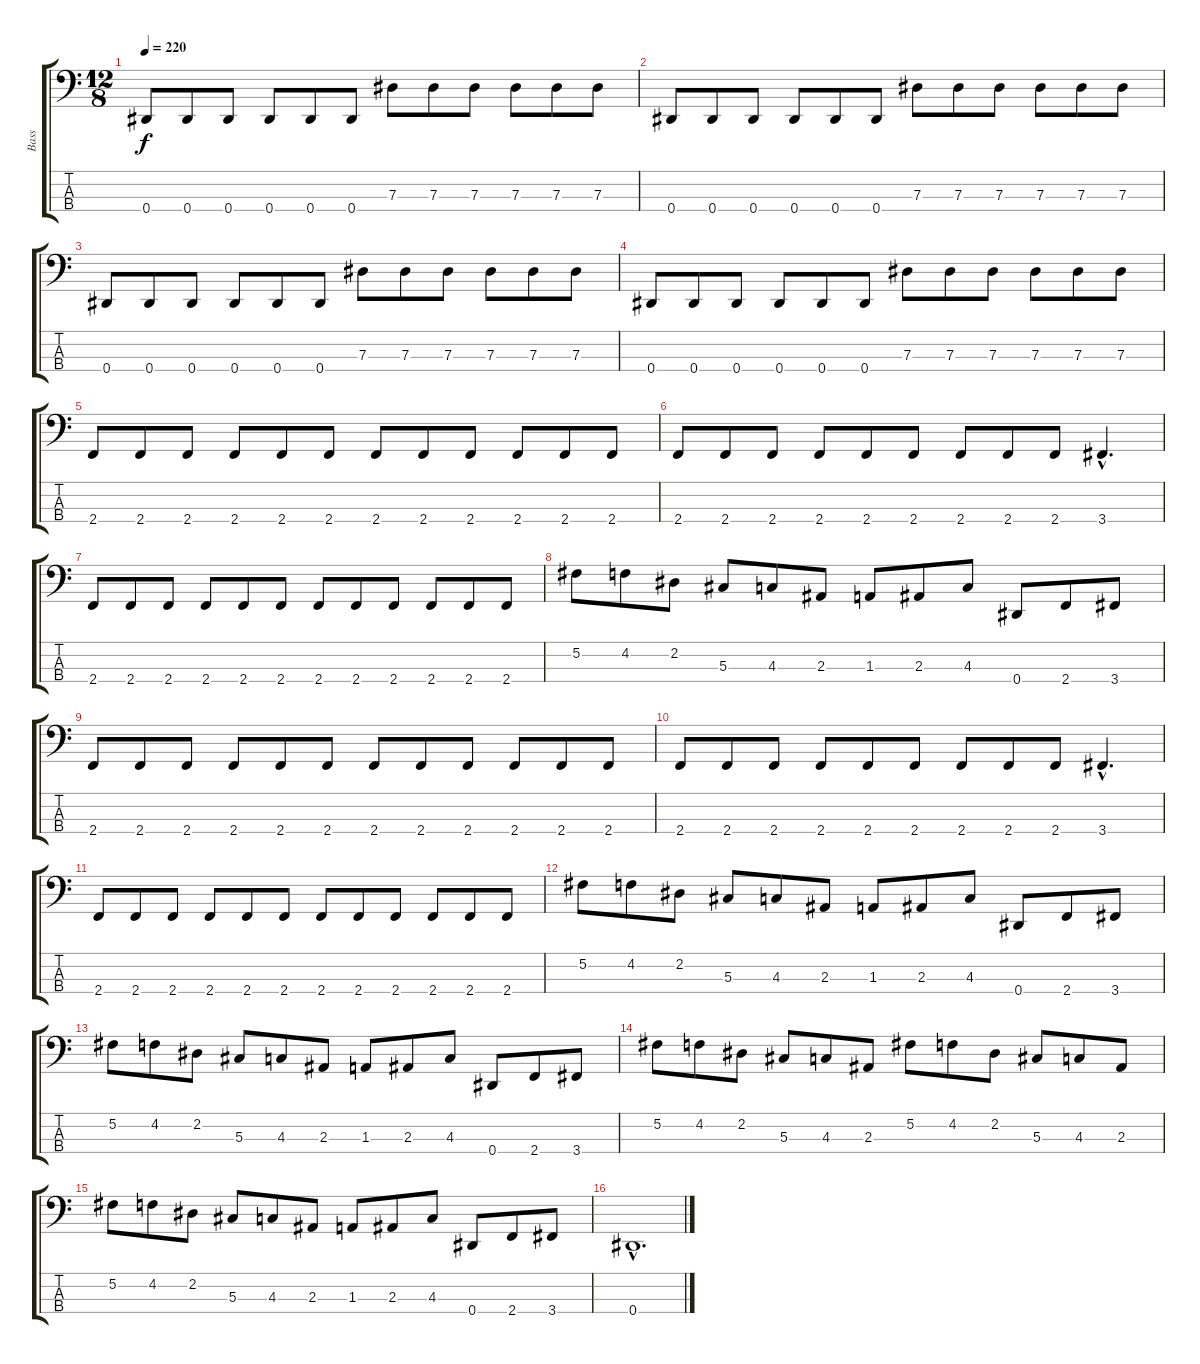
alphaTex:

\track ("Bass" "Bass") {instrument electricbasspick}
\staff {score tabs}
\tuning (Gb2 Db2 Ab1 Eb1) {hide}
\ts (12 8)
\tempo 220
\clef f4
\ks c
0.4.8{dy f} 0.4.8 0.4.8 0.4.8 0.4.8 0.4.8 7.3.8 7.3.8 7.3.8 7.3.8 7.3.8 7.3.8 |
0.4.8 0.4.8 0.4.8 0.4.8 0.4.8 0.4.8 7.3.8 7.3.8 7.3.8 7.3.8 7.3.8 7.3.8 |
0.4.8 0.4.8 0.4.8 0.4.8 0.4.8 0.4.8 7.3.8 7.3.8 7.3.8 7.3.8 7.3.8 7.3.8 |
0.4.8 0.4.8 0.4.8 0.4.8 0.4.8 0.4.8 7.3.8 7.3.8 7.3.8 7.3.8 7.3.8 7.3.8 |
2.4.8 2.4.8 2.4.8 2.4.8 2.4.8 2.4.8 2.4.8 2.4.8 2.4.8 2.4.8 2.4.8 2.4.8 |
2.4.8 2.4.8 2.4.8 2.4.8 2.4.8 2.4.8 2.4.8 2.4.8 2.4.8 3.4{hac}.4{d} |
2.4.8 2.4.8 2.4.8 2.4.8 2.4.8 2.4.8 2.4.8 2.4.8 2.4.8 2.4.8 2.4.8 2.4.8 |
5.2.8 4.2.8 2.2.8 5.3.8 4.3.8 2.3.8 1.3.8 2.3.8 4.3.8 0.4.8 2.4.8 3.4.8 |
2.4.8 2.4.8 2.4.8 2.4.8 2.4.8 2.4.8 2.4.8 2.4.8 2.4.8 2.4.8 2.4.8 2.4.8 |
2.4.8 2.4.8 2.4.8 2.4.8 2.4.8 2.4.8 2.4.8 2.4.8 2.4.8 3.4{hac}.4{d} |
2.4.8 2.4.8 2.4.8 2.4.8 2.4.8 2.4.8 2.4.8 2.4.8 2.4.8 2.4.8 2.4.8 2.4.8 |
5.2.8 4.2.8 2.2.8 5.3.8 4.3.8 2.3.8 1.3.8 2.3.8 4.3.8 0.4.8 2.4.8 3.4.8 |
5.2.8 4.2.8 2.2.8 5.3.8 4.3.8 2.3.8 1.3.8 2.3.8 4.3.8 0.4.8 2.4.8 3.4.8 |
5.2.8 4.2.8 2.2.8 5.3.8 4.3.8 2.3.8 5.2.8 4.2.8 2.2.8 5.3.8 4.3.8 2.3.8 |
5.2.8 4.2.8 2.2.8 5.3.8 4.3.8 2.3.8 1.3.8 2.3.8 4.3.8 0.4.8 2.4.8 3.4.8 |
0.4{hac}.1{d}
